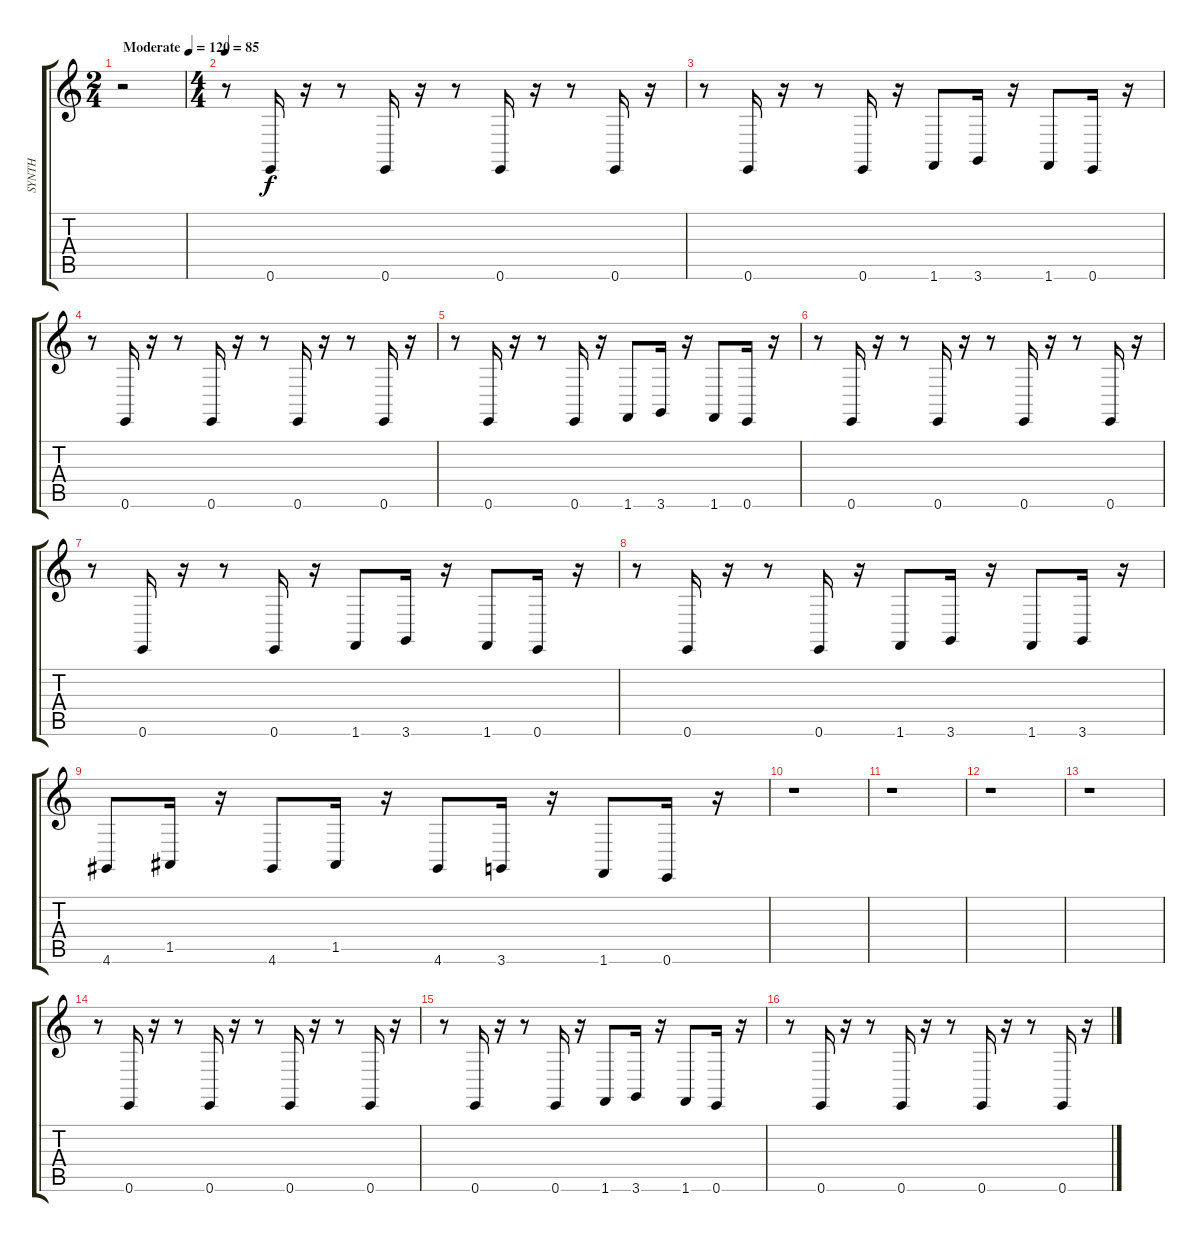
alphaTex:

\track ("SYNTH" "SYNTH") {instrument fx8scifi}
\staff {score tabs}
\tuning (E4 B3 G3 D3 A2 E2) {hide}
\ts (2 4)
\tempo (120 "Moderate")
\clef g2
\ks c
r.2{dy f instrument fx8scifi} |
\ts (4 4)
\tempo 85
r.8 0.6.16 r.16 r.8 0.6.16 r.16 r.8 0.6.16 r.16 r.8 0.6.16 r.16 |
r.8 0.6.16 r.16 r.8 0.6.16 r.16 1.6.8 3.6.16 r.16 1.6.8 0.6.16 r.16 |
r.8 0.6.16 r.16 r.8 0.6.16 r.16 r.8 0.6.16 r.16 r.8 0.6.16 r.16 |
r.8 0.6.16 r.16 r.8 0.6.16 r.16 1.6.8 3.6.16 r.16 1.6.8 0.6.16 r.16 |
r.8 0.6.16 r.16 r.8 0.6.16 r.16 r.8 0.6.16 r.16 r.8 0.6.16 r.16 |
r.8 0.6.16 r.16 r.8 0.6.16 r.16 1.6.8 3.6.16 r.16 1.6.8 0.6.16 r.16 |
r.8 0.6.16 r.16 r.8 0.6.16 r.16 1.6.8 3.6.16 r.16 1.6.8 3.6.16 r.16 |
4.6.8 1.5.16 r.16 4.6.8 1.5.16 r.16 4.6.8 3.6.16 r.16 1.6.8 0.6.16 r.16 |
r.1 |
r.1 |
r.1 |
r.1 |
r.8 0.6.16 r.16 r.8 0.6.16 r.16 r.8 0.6.16 r.16 r.8 0.6.16 r.16 |
r.8 0.6.16 r.16 r.8 0.6.16 r.16 1.6.8 3.6.16 r.16 1.6.8 0.6.16 r.16 |
r.8 0.6.16 r.16 r.8 0.6.16 r.16 r.8 0.6.16 r.16 r.8 0.6.16 r.16
